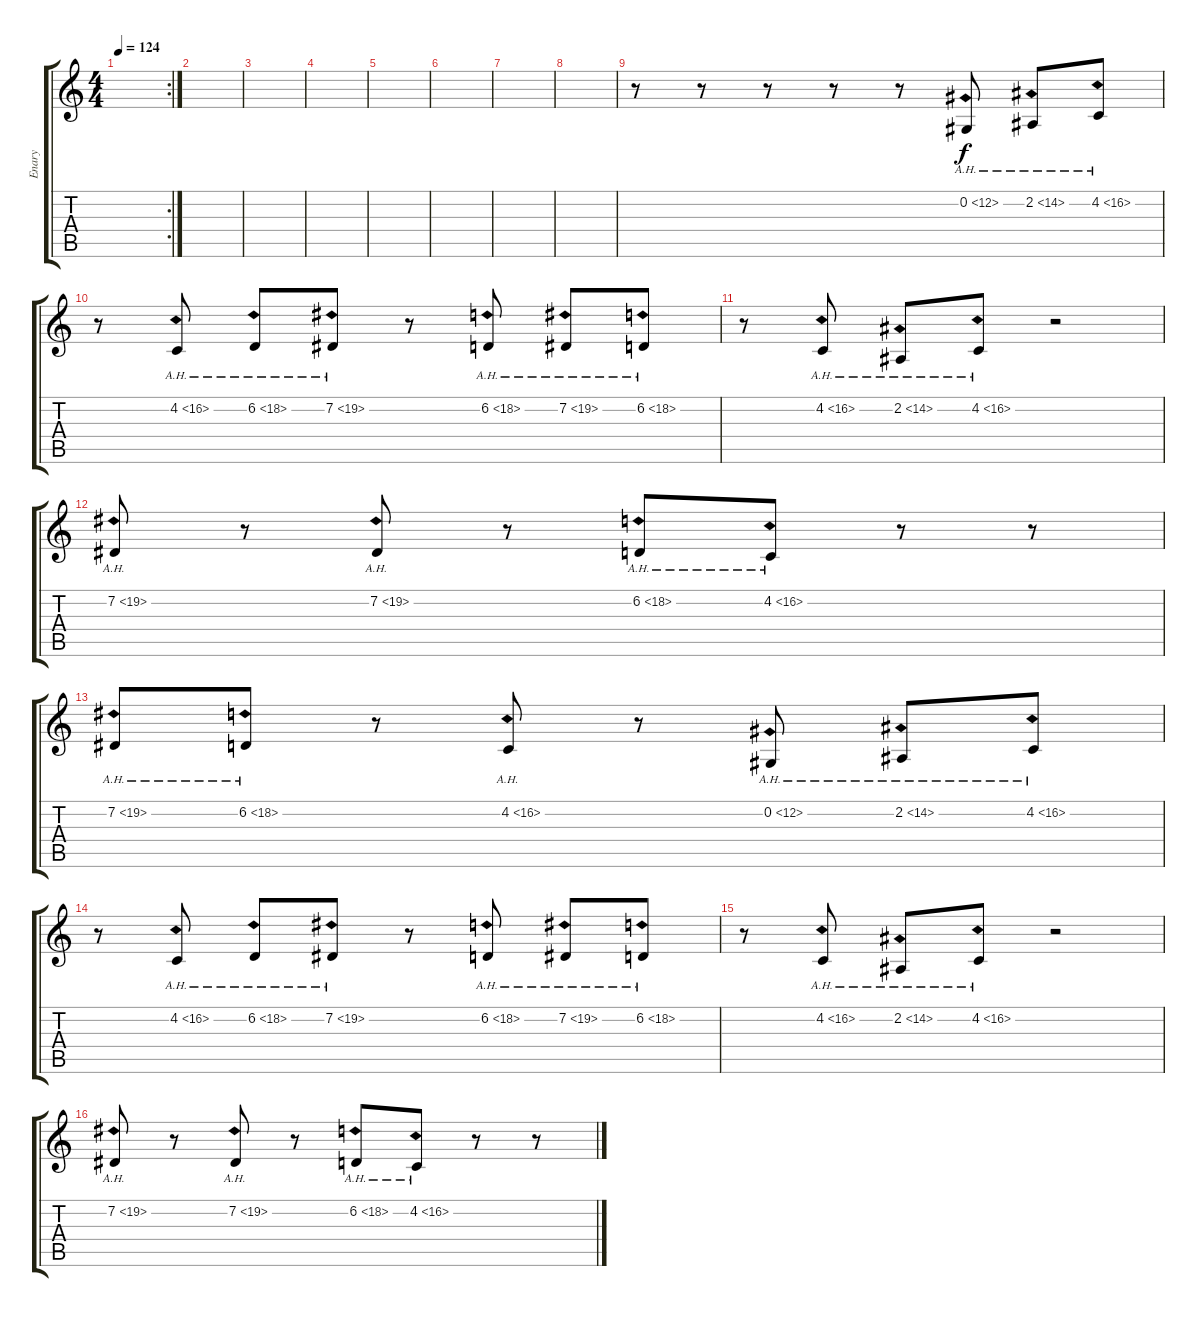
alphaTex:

\track ("Enary" "Enary") {instrument lead6voice}
\staff {score tabs}
\tuning (Db4 Ab3 E3 B2 Gb2 B1) {hide}
\rc 2
\ts (4 4)
\tempo 124
\clef g2
\ks c
|
|
|
|
|
|
|
|
r.8 r.8 r.8 r.8 r.8 0.2{ah 12}.8 2.2{ah 12}.8 4.2{ah 12}.8 |
r.8 4.2{ah 12}.8 6.2{ah 12}.8 7.2{ah 12}.8 r.8 6.2{ah 12}.8 7.2{ah 12}.8 6.2{ah 12}.8 |
r.8 4.2{ah 12}.8 2.2{ah 12}.8 4.2{ah 12}.8 r.2 |
7.2{ah 12}.8 r.8 7.2{ah 12}.8 r.8 6.2{ah 12}.8 4.2{ah 12}.8 r.8 r.8 |
7.2{ah 12}.8 6.2{ah 12}.8 r.8 4.2{ah 12}.8 r.8 0.2{ah 12}.8 2.2{ah 12}.8 4.2{ah 12}.8 |
r.8 4.2{ah 12}.8 6.2{ah 12}.8 7.2{ah 12}.8 r.8 6.2{ah 12}.8 7.2{ah 12}.8 6.2{ah 12}.8 |
r.8 4.2{ah 12}.8 2.2{ah 12}.8 4.2{ah 12}.8 r.2 |
7.2{ah 12}.8 r.8 7.2{ah 12}.8 r.8 6.2{ah 12}.8 4.2{ah 12}.8 r.8 r.8
